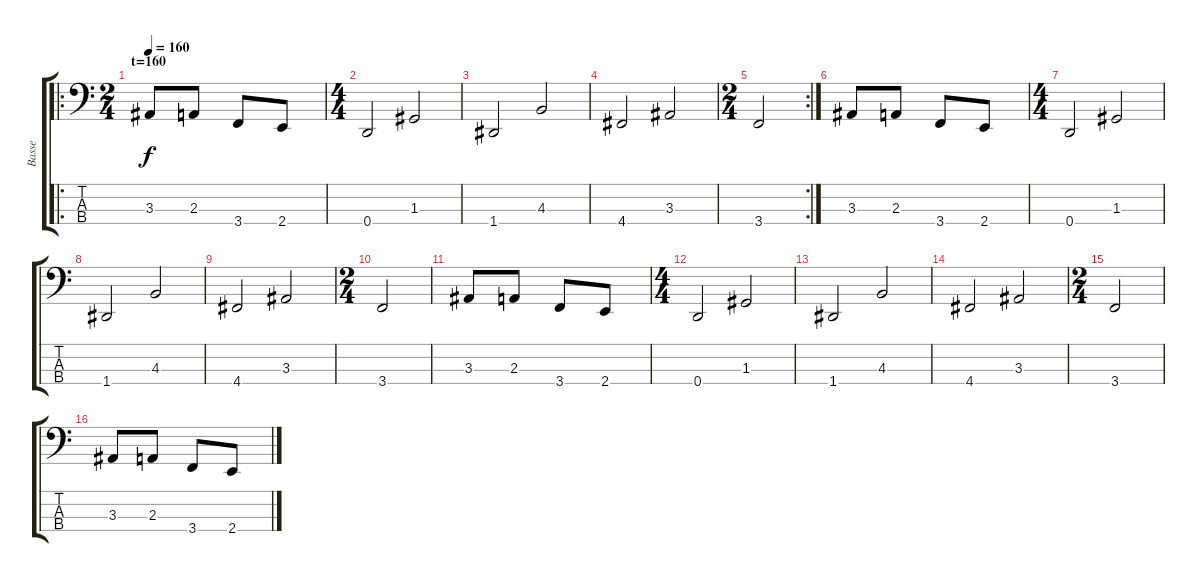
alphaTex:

\track ("Basse" "Basse") {instrument electricbasspick}
\staff {score tabs}
\tuning (F2 C2 G1 D1) {hide}
\ro
\ts (2 4)
\section ("" "t=160")
\tempo 160
\clef f4
\ks c
3.3.8{dy f instrument electricbasspick} 2.3.8 3.4.8 2.4.8 |
\ts (4 4)
0.4.2 1.3.2 |
1.4.2 4.3.2 |
4.4.2 3.3.2 |
\rc 2
\ts (2 4)
3.4.2 |
3.3.8 2.3.8 3.4.8 2.4.8 |
\ts (4 4)
0.4.2 1.3.2 |
1.4.2 4.3.2 |
4.4.2 3.3.2 |
\ts (2 4)
3.4.2 |
3.3.8 2.3.8 3.4.8 2.4.8 |
\ts (4 4)
0.4.2 1.3.2 |
1.4.2 4.3.2 |
4.4.2 3.3.2 |
\ts (2 4)
3.4.2 |
3.3.8 2.3.8 3.4.8 2.4.8
